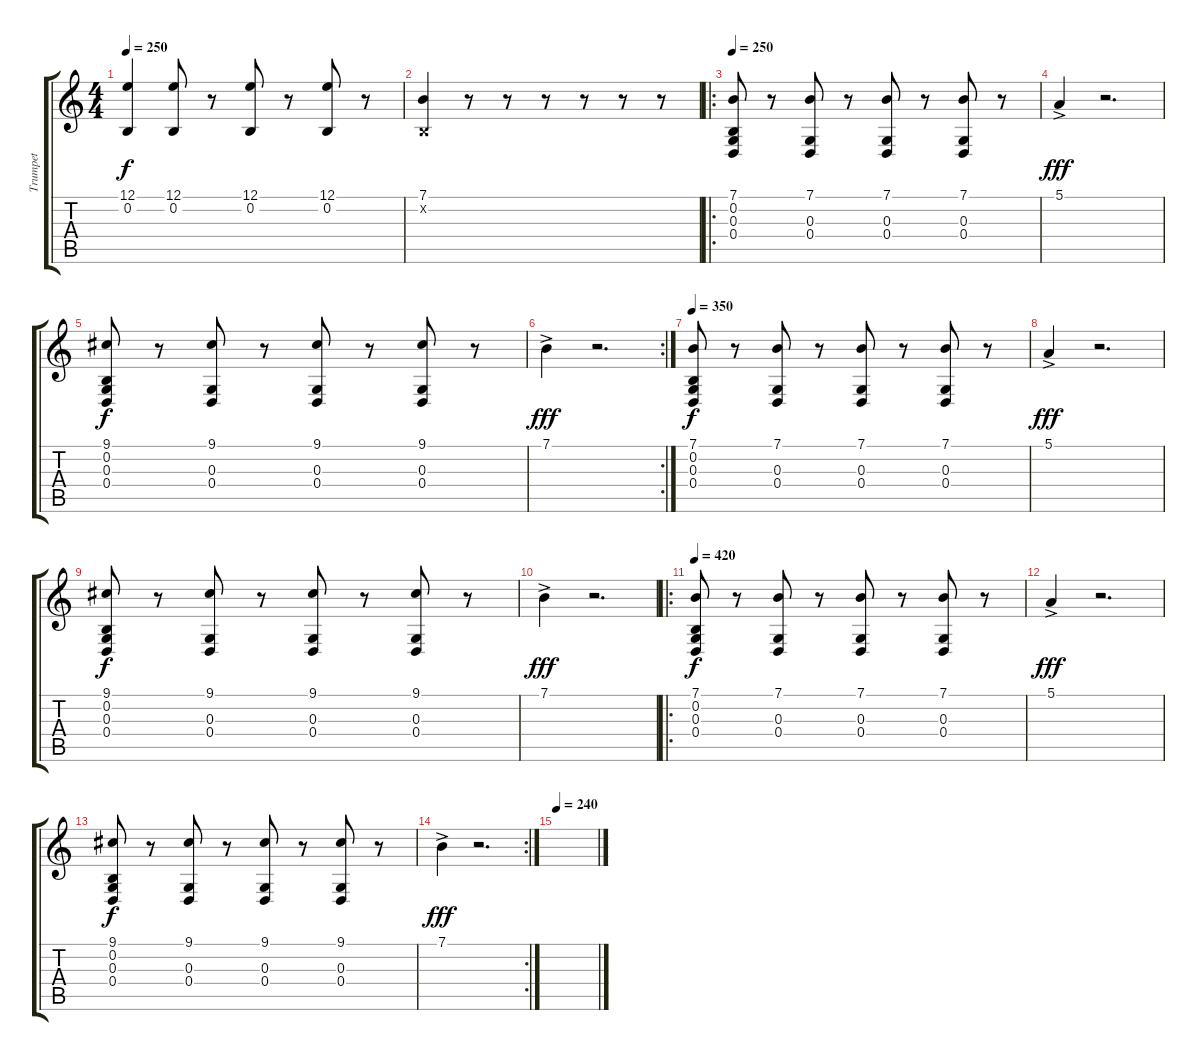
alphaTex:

\track ("Trumpet" "Trumpet") {instrument trumpet}
\staff {score tabs}
\tuning (E4 B3 G3 D3 A2 E2) {hide}
\ts (4 4)
\tempo 250
\clef g2
\ks c
(12.1 0.2).4{dy f} (12.1 0.2).8 r.8 (12.1 0.2).8 r.8 (12.1 0.2).8 r.8 |
(7.1 0.2{x}).4 r.8 r.8 r.8 r.8 r.8 r.8 |
\ro
\tempo 250
(7.1 0.2 0.3 0.4).8 r.8 (7.1 0.3 0.4).8 r.8 (7.1 0.3 0.4).8 r.8 (7.1 0.3 0.4).8 r.8 |
5.1{ac}.4{dy fff} r.2{d} |
(9.1 0.2 0.3 0.4).8{dy f} r.8 (9.1 0.3 0.4).8 r.8 (9.1 0.3 0.4).8 r.8 (9.1 0.3 0.4).8 r.8 |
\rc 2
7.1{ac}.4{dy fff} r.2{d} |
\tempo 350
(7.1 0.2 0.3 0.4).8{dy f} r.8 (7.1 0.3 0.4).8 r.8 (7.1 0.3 0.4).8 r.8 (7.1 0.3 0.4).8 r.8 |
5.1{ac}.4{dy fff} r.2{d} |
(9.1 0.2 0.3 0.4).8{dy f} r.8 (9.1 0.3 0.4).8 r.8 (9.1 0.3 0.4).8 r.8 (9.1 0.3 0.4).8 r.8 |
7.1{ac}.4{dy fff} r.2{d} |
\ro
\tempo 420
(7.1 0.2 0.3 0.4).8{dy f} r.8 (7.1 0.3 0.4).8 r.8 (7.1 0.3 0.4).8 r.8 (7.1 0.3 0.4).8 r.8 |
5.1{ac}.4{dy fff} r.2{d} |
(9.1 0.2 0.3 0.4).8{dy f} r.8 (9.1 0.3 0.4).8 r.8 (9.1 0.3 0.4).8 r.8 (9.1 0.3 0.4).8 r.8 |
\rc 2
7.1{ac}.4{dy fff} r.2{d} |
\tempo 240
